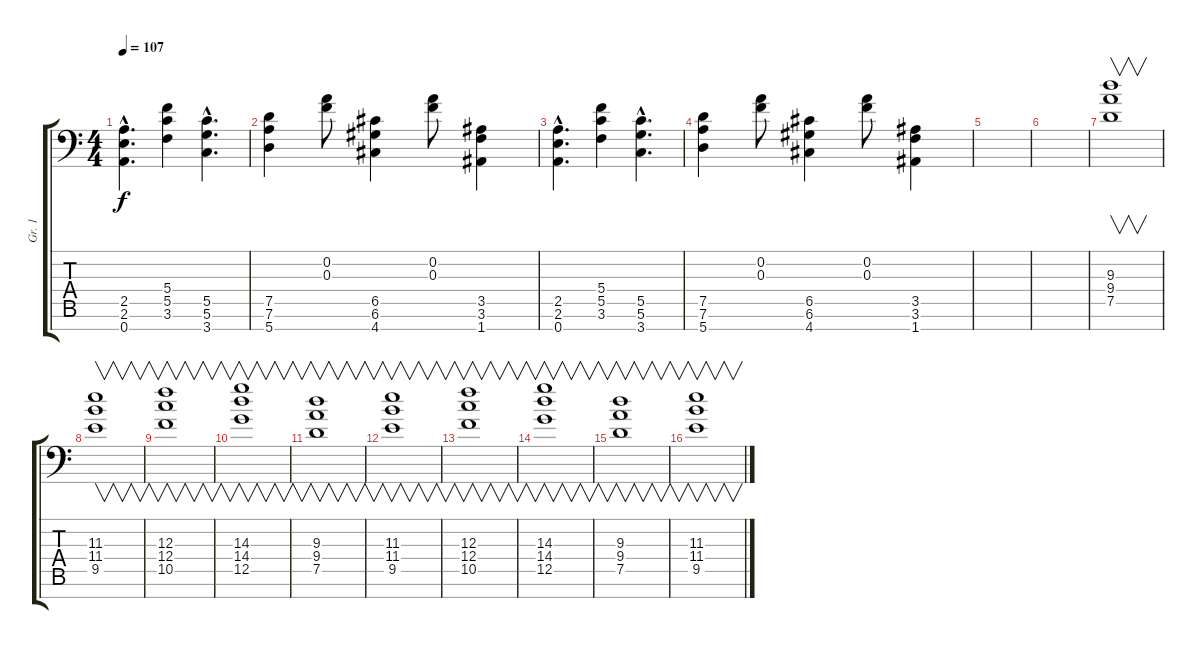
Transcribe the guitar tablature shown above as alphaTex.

\track ("Gr. 1" "Gr. 1") {instrument overdrivenguitar}
\staff {score tabs}
\tuning (D4 A3 F3 C3 G2 D2 A1) {hide}
\ts (4 4)
\tempo 107
\clef f4
\ks c
(2.5{hac} 2.6{hac} 0.7{hac}).4{d dy f} (5.4 5.5 3.6).4 (5.5{hac} 5.6{hac} 3.7{hac}).4{d} |
(7.5 7.6 5.7).4 (0.2 0.3).8 (6.5 6.6 4.7).4 (0.2 0.3).8 (3.5 3.6 1.7).4 |
(2.5{hac} 2.6{hac} 0.7{hac}).4{d} (5.4 5.5 3.6).4 (5.5{hac} 5.6{hac} 3.7{hac}).4{d} |
(7.5 7.6 5.7).4 (0.2 0.3).8 (6.5 6.6 4.7).4 (0.2 0.3).8 (3.5 3.6 1.7).4 |
|
|
(9.3 9.4 7.5).1{v volume 11 instrument pad5bowed} |
(11.3 11.4 9.5).1{v} |
(12.3 12.4 10.5).1{v} |
(14.3 14.4 12.5).1{v} |
(9.3 9.4 7.5).1{v} |
(11.3 11.4 9.5).1{v} |
(12.3 12.4 10.5).1{v} |
(14.3 14.4 12.5).1{v} |
(9.3 9.4 7.5).1{v volume 11 instrument pad5bowed} |
(11.3 11.4 9.5).1{v}
